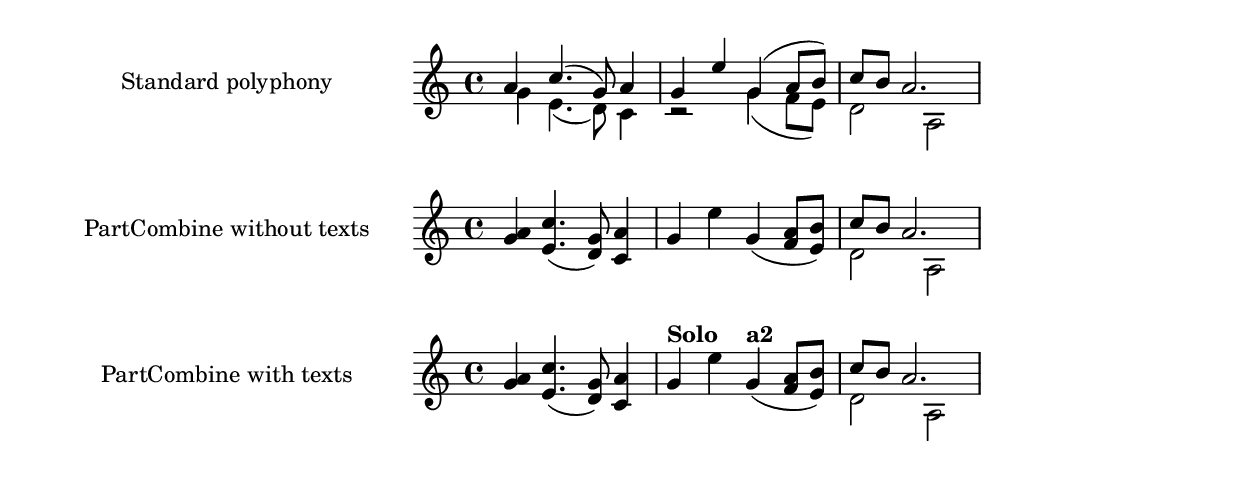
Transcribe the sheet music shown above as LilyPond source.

%% Do not edit this file; it is auto-generated from LSR!
%% Tags: simultaneous-notes, text
\version "2.11.35"

\header { texidoc = "
The part combiner tool ( \\partcombine command ) allows you to combine
different parts on a same Staff. You can choose whether you want or
don't want to add texts such as \"solo\" or \"a2\", by defining the
printPartCombineTexts property.

For vocal scores (hymns), there is no need to add \"solo\"/\"a2\"
texts, so they should be switched off. However, you'd better not use it
if there are any solos, as they won't be indicated. In such cases, you
may simply want to use standard LilyPond polyphony.

This snippet presents the three ways two parts can be printed on a same
staff : standard polyphony, \\partcombine whitout texts, and
\\partcombine with texts.


" }
% begin verbatim
musicUp = { 	 \time 4/4
			\relative c'' {
				a4 c4.(g8) a4 |
				g4 e' g,( a8 b) | 
				c b a2.
			}
}

musicDown = {
			\relative c'' {
				g4 e4.(d8) c4 |
				r2 g'4( f8 e) |
				d2 a
			}
}
\score{
	\new Staff {
		\set Staff.instrumentName = "Standard polyphony  "
		<< \musicUp  \\ \musicDown >>
	}
	\layout{ 
	indent = 6.0\cm 
	}
}

\score{
	\context Staff {
			\set Staff.instrumentName = "PartCombine without texts  "
			\partcombine \musicUp \musicDown
	}
	\layout{
		indent = 6.0\cm
		\context {
			\Voice
			printPartCombineTexts = ##f
		}
	}
}

\score{
	\context Staff {
			\set Staff.instrumentName = "PartCombine with texts  "
			\partcombine \musicUp \musicDown
	}
	\layout{
		indent = 6.0\cm
		\context {
			\Voice
			printPartCombineTexts = ##t
		}
	}
}

